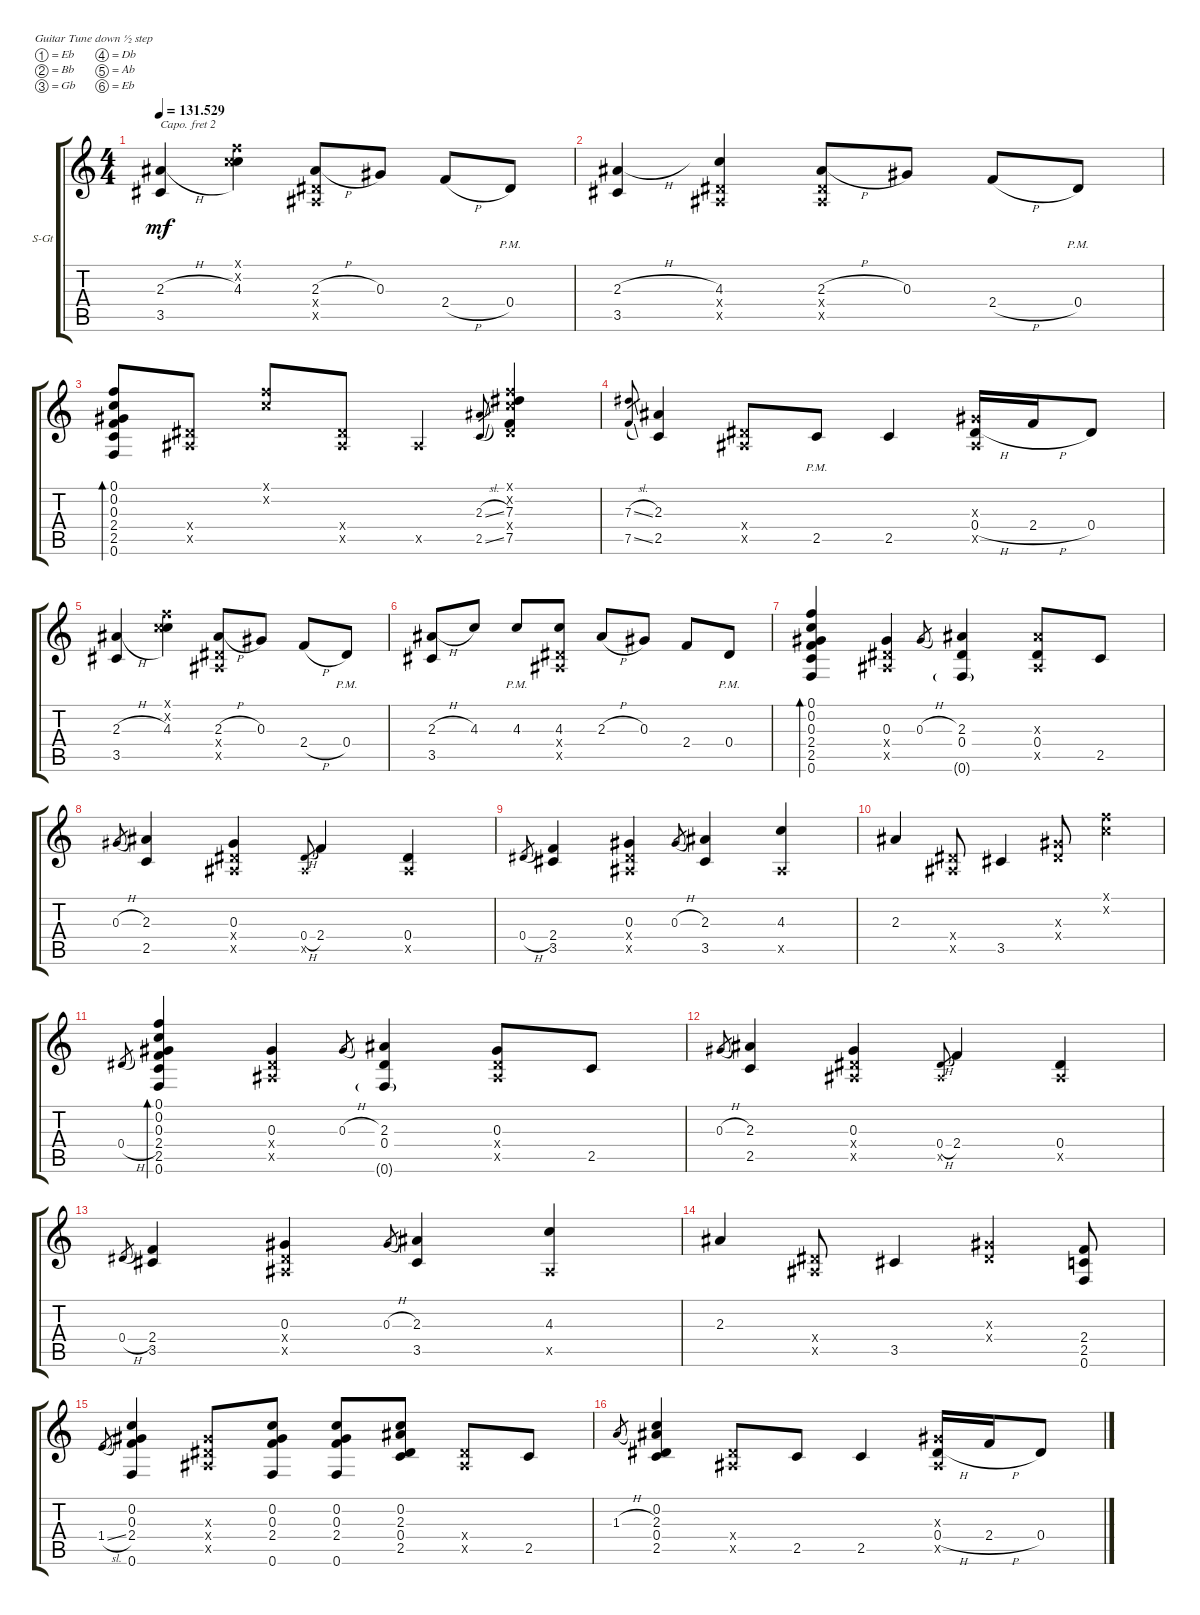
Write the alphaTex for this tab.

\defaultSystemsLayout 4
\bracketExtendMode groupsimilarinstruments
\firstSystemTrackNameOrientation horizontal
\otherSystemsTrackNameOrientation horizontal
\track ("Steel Guitar" "S-Gt") {instrument acousticguitarsteel}
\staff {score tabs}
\capo 2
\tuning (Eb4 Bb3 Gb3 Db3 Ab2 Eb2)
\ts (4 4)
\tempo
131.529
\accidentals auto
\clef g2
\ottava regular
\simile none
\ks c
(2.3{h} 3.5).4{dy mf} (4.3 0.2{x} 0.1{x}).4 (2.3{h} 0.4{x} 0.5{x}).8 0.3.8 2.4{h}.8 0.4{pm}.8 |
(2.3{h} 3.5).4 (4.3 0.4{x} 0.5{x}).4 (2.3{h} 0.4{x} 0.5{x}).8 0.3.8 2.4{h}.8 0.4{pm}.8 |
(0.6 2.5 2.4 0.3 0.2 0.1).8{bd 113} (0.5{x} 0.4{x}).8 (0.2{x} 0.1{x}).8 (0.4{x} 0.5{x}).8 0.5{x}.4 (2.3{sl} 2.5{sl}).8{gr} (7.5 7.3 0.2{x} 0.1{x} 0.4{x}).4 |
(7.3{sl} 7.5{sl}).8{gr} (2.5 2.3).4 (0.5{x} 0.4{x}).8 2.5{pm}.8 2.5.4 (0.4{h} 0.5{x} 0.3{x}).16 2.4{h}.16 0.4.8 |
(2.3{h} 3.5).4 (4.3 0.2{x} 0.1{x}).4 (2.3{h} 0.4{x} 0.5{x}).8 0.3.8 2.4{h}.8 0.4{pm}.8 |
(2.3{h} 3.5).8 4.3.8 4.3{pm}.8 (0.4{x} 0.5{x} 4.3).8 2.3{h}.8 0.3.8 2.4.8 0.4{pm}.8 |
(0.6 2.5 2.4 0.3 0.2 0.1).4{bd 113} (0.5{x} 0.4{x} 0.3).4 0.3{h}.8{gr} (2.3 0.6{g} 0.4).4 (0.5{x} 0.4 2.3{x}).8 2.5.8 |
0.3{h}.8{gr} (2.5 2.3).4 (0.3 0.4{x} 0.5{x}).4 (0.4{h} 0.5{x}).8{gr} 2.4.4 (0.4 0.5{x}).4 |
0.4{h}.8{gr} (3.5 2.4).4 (0.3 0.4{x} 0.5{x}).4 0.3{h}.8{gr} (2.3 3.5).4 (0.5{x} 4.3).4 |
2.3.4 (0.5{x} 0.4{x}).8 3.5.4 (0.4{x} 0.3{x}).8 (0.2{x} 0.1{x}).4 |
0.4{h}.8{gr} (0.6 2.5 2.4 0.3 0.2 0.1).4{bd 113} (0.5{x} 0.4{x} 0.3).4 0.3{h}.8{gr} (2.3 0.6{g} 0.4).4 (0.5{x} 0.4{x} 0.3).8 2.5.8 |
0.3{h}.8{gr} (2.5 2.3).4 (0.3 0.4{x} 0.5{x}).4 (0.4{h} 0.5{x}).8{gr} 2.4.4 (0.4 0.5{x}).4 |
0.4{h}.8{gr} (3.5 2.4).4 (0.3 0.4{x} 0.5{x}).4 0.3{h}.8{gr} (2.3 3.5).4 (0.5{x} 4.3).4 |
2.3.4 (0.5{x} 0.4{x}).8 3.5.4 (0.4{x} 0.3{x}).4 (0.6 2.5 2.4).8 |
1.4{sl}.8{gr} (0.6 2.4 0.3 0.2).4 (0.5{x} 0.4{x} 0.3{x}).8 (0.2 0.3 2.4 0.6).8 (0.2 0.3 2.4 0.6).8 (2.3 0.2 0.4 2.5).8 (0.5{x} 0.4{x}).8 2.5.8 |
1.3{h}.8{gr} (2.5 0.4 2.3 0.2).4 (0.5{x} 0.4{x}).8 2.5.8 2.5.4 (0.4{h} 0.5{x} 0.3{x}).16 2.4{h}.16 0.4.8
